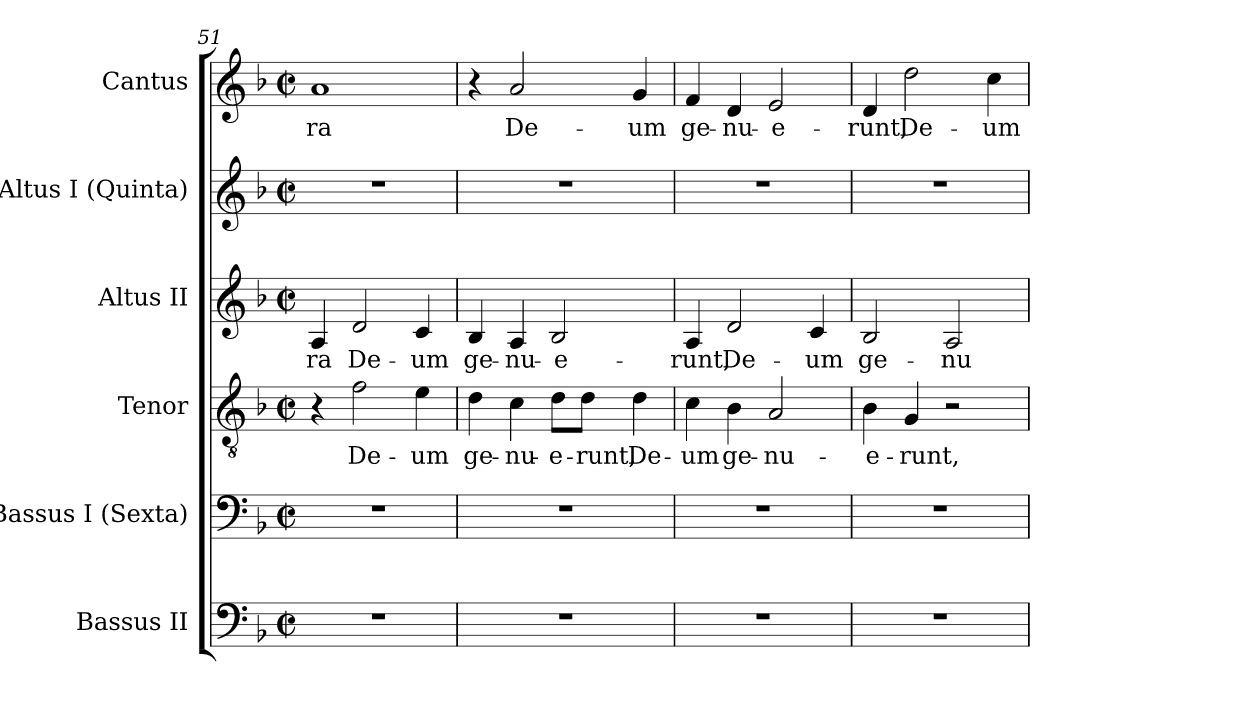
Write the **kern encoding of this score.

**kern	**kern	**kern	**text	**kern	**text	**kern	**kern	**text
*part6	*part5	*part4	*part4	*part3	*part3	*part2	*part1	*part1
*staff6	*staff5	*staff4	*staff4	*staff3	*staff3	*staff2	*staff1	*staff1
*I"Bassus II	*I"Bassus I (Sexta)	*I"Tenor	*	*I"Altus II	*	*I"Altus I (Quinta)	*I"Cantus	*
*I'B.	*I'B.	*I'T.	*	*I'A.	*	*I'A.	*I'S.	*
*clefF4	*clefF4	*clefGv2	*	*clefG2	*	*clefG2	*clefG2	*
*	*	*ITrd7c12	*	*	*	*	*	*
*k[b-]	*k[b-]	*k[b-]	*	*k[b-]	*	*k[b-]	*k[b-]	*
*F:	*F:	*F:	*	*F:	*	*F:	*F:	*
*M2/2	*M2/2	*M2/2	*	*M2/2	*	*M2/2	*M2/2	*
*met(c|)	*met(c|)	*met(c|)	*	*met(c|)	*	*met(c|)	*met(c|)	*
=51	=51	=51	=51	=51	=51	=51	=51	=51
!	!	!	!	!	!LO:LY:b:color=#000000	!	!	!
!	!	!	!	!	!	!	!	!LO:LY:b:color=#000000
1r	1r	4r	.	4Ai/	-ra	1r	1ai	-ra
!	!	!	!LO:LY:b:color=#000000	!	!	!	!	!
!	!	!	!	!	!LO:LY:b:color=#000000	!	!	!
.	.	2Fi\	De-	2di/	De-	.	.	.
!	!	!	!LO:LY:b:color=#000000	!	!	!	!	!
!	!	!	!	!	!LO:LY:b:color=#000000	!	!	!
.	.	4Ei\	-um	4ci/	-um	.	.	.
!!LO:LB:g=z
=52	=52	=52	=52	=52	=52	=52	=52	=52
!	!	!	!LO:LY:b:color=#000000	!	!	!	!	!
!	!	!	!	!	!LO:LY:b:color=#000000	!	!	!
1r	1r	4Di\	ge-	4B-i/	ge-	1r	4r	.
!	!	!	!LO:LY:b:color=#000000	!	!	!	!	!
!	!	!	!	!	!LO:LY:b:color=#000000	!	!	!
!	!	!	!	!	!	!	!	!LO:LY:b:color=#000000
.	.	4Ci\	-nu-	4Ai/	-nu-	.	2ai/	De-
!	!	!	!LO:LY:b:color=#000000	!	!	!	!	!
!	!	!	!	!	!LO:LY:b:color=#000000	!	!	!
.	.	8Di\L	-e-	2B-i/	-e-	.	.	.
!	!	!	!LO:LY:b:color=#000000	!	!	!	!	!
.	.	8Di\J	-runt,	.	.	.	.	.
!	!	!	!LO:LY:b:color=#000000	!	!	!	!	!
!	!	!	!	!	!	!	!	!LO:LY:b:color=#000000
.	.	4Di\	De-	.	.	.	4gi/	-um
=53	=53	=53	=53	=53	=53	=53	=53	=53
!	!	!	!LO:LY:b:color=#000000	!	!	!	!	!
!	!	!	!	!	!LO:LY:b:color=#000000	!	!	!
!	!	!	!	!	!	!	!	!LO:LY:b:color=#000000
1r	1r	4Ci\	-um	4Ai/	-runt,	1r	4fi/	ge-
!	!	!	!LO:LY:b:color=#000000	!	!	!	!	!
!	!	!	!	!	!LO:LY:b:color=#000000	!	!	!
!	!	!	!	!	!	!	!	!LO:LY:b:color=#000000
.	.	4BB-i\	ge-	2di/	De-	.	4di/	-nu-
!	!	!	!LO:LY:b:color=#000000	!	!	!	!	!
!	!	!	!	!	!	!	!	!LO:LY:b:color=#000000
.	.	2AAi/	-nu-	.	.	.	2ei/	-e-
!	!	!	!	!	!LO:LY:b:color=#000000	!	!	!
.	.	.	.	4ci/	-um	.	.	.
=54	=54	=54	=54	=54	=54	=54	=54	=54
!	!	!	!LO:LY:b:color=#000000	!	!	!	!	!
!	!	!	!	!	!LO:LY:b:color=#000000	!	!	!
!	!	!	!	!	!	!	!	!LO:LY:b:color=#000000
1r	1r	4BB-i\	-e-	2B-i/	ge-	1r	4di/	-runt,
!	!	!	!LO:LY:b:color=#000000	!	!	!	!	!
!	!	!	!	!	!	!	!	!LO:LY:b:color=#000000
.	.	4GGi/	-runt,	.	.	.	2ddi\	De-
!	!	!	!	!	!LO:LY:b:color=#000000	!	!	!
.	.	2r	.	2Ai/	-nu-	.	.	.
!	!	!	!	!	!	!	!	!LO:LY:b:color=#000000
.	.	.	.	.	.	.	4cci\	-um
=	=	=	=	=	=	=	=	=
*-	*-	*-	*-	*-	*-	*-	*-	*-
